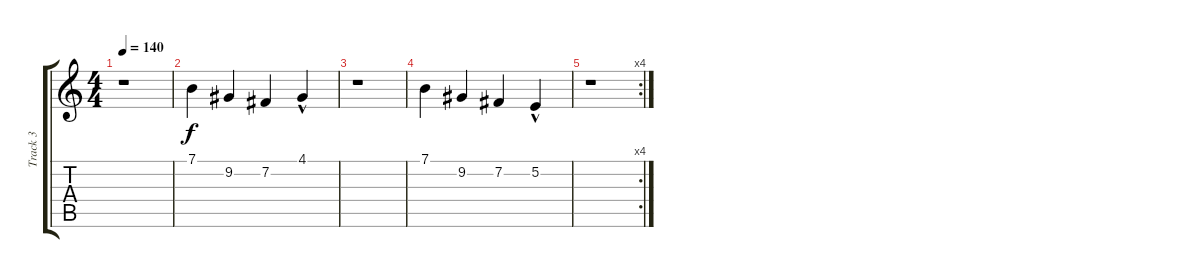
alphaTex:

\track ("Track 3" "Track 3") {instrument acousticgrandpiano}
\staff {score tabs}
\tuning (E4 B3 G3 D3 A2 E2) {hide}
\ts (4 4)
\tempo 140
\clef g2
\ks c
r.1{dy f} |
7.1.4 9.2.4 7.2.4 4.1{hac}.4 |
r.1 |
7.1.4 9.2.4 7.2.4 5.2{hac}.4 |
\rc 4
r.1
